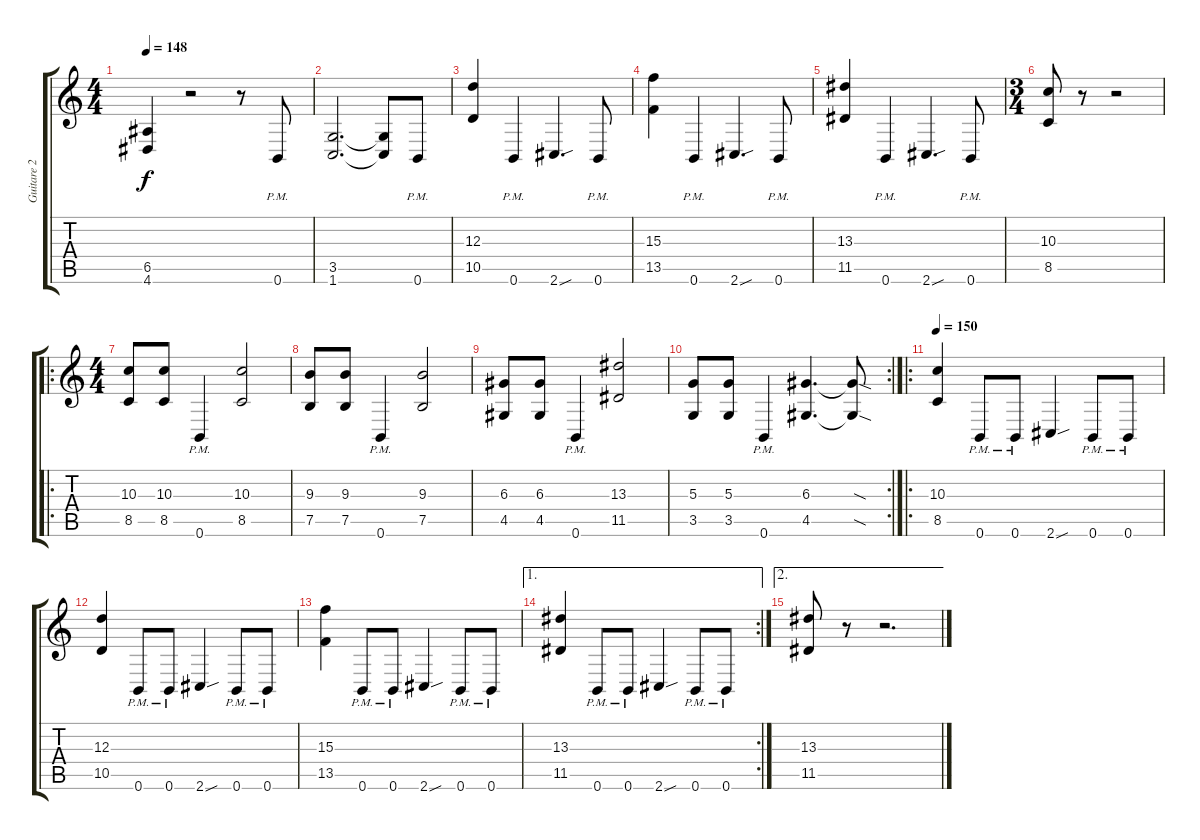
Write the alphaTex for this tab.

\track ("Guitare 2" "Guitare 2") {instrument distortionguitar}
\staff {score tabs}
\tuning (B3 Gb3 D3 A2 E2 B1) {hide}
\ts (4 4)
\tempo 148
\clef g2
\ks c
(6.5 4.6).4{dy f} r.2 r.8 0.6{pm}.8 |
(3.5 1.6).2{d} (3.5{t} 1.6{t}).8 0.6{pm}.8 |
(12.3 10.5).4 0.6{pm}.4 2.6{sou}.4{d} 0.6{pm}.8 |
(15.3 13.5).4 0.6{pm}.4 2.6{sou}.4{d} 0.6{pm}.8 |
(13.3 11.5).4 0.6{pm}.4 2.6{sou}.4{d} 0.6{pm}.8 |
\ts (3 4)
(10.3 8.5).8 r.8 r.2 |
\ro
\ts (4 4)
(10.3 8.5).8 (10.3 8.5).8 0.6{pm}.4 (10.3 8.5).2 |
(9.3 7.5).8 (9.3 7.5).8 0.6{pm}.4 (9.3 7.5).2 |
(6.3 4.5).8 (6.3 4.5).8 0.6{pm}.4 (13.3 11.5).2 |
\rc 2
(5.3 3.5).8 (5.3 3.5).8 0.6{pm}.4 (6.3 4.5).4{d} (6.3{sod t} 4.5{sod t}).8 |
\ro
\tempo 150
(10.3 8.5).4 0.6{pm}.8 0.6{pm}.8 2.6{sou}.4 0.6{pm}.8 0.6{pm}.8 |
(12.3 10.5).4 0.6{pm}.8 0.6{pm}.8 2.6{sou}.4 0.6{pm}.8 0.6{pm}.8 |
(15.3 13.5).4 0.6{pm}.8 0.6{pm}.8 2.6{sou}.4 0.6{pm}.8 0.6{pm}.8 |
\ae 1
\rc 2
(13.3 11.5).4 0.6{pm}.8 0.6{pm}.8 2.6{sou}.4 0.6{pm}.8 0.6{pm}.8 |
\ae 2
(13.3 11.5).8 r.8 r.2{d}
